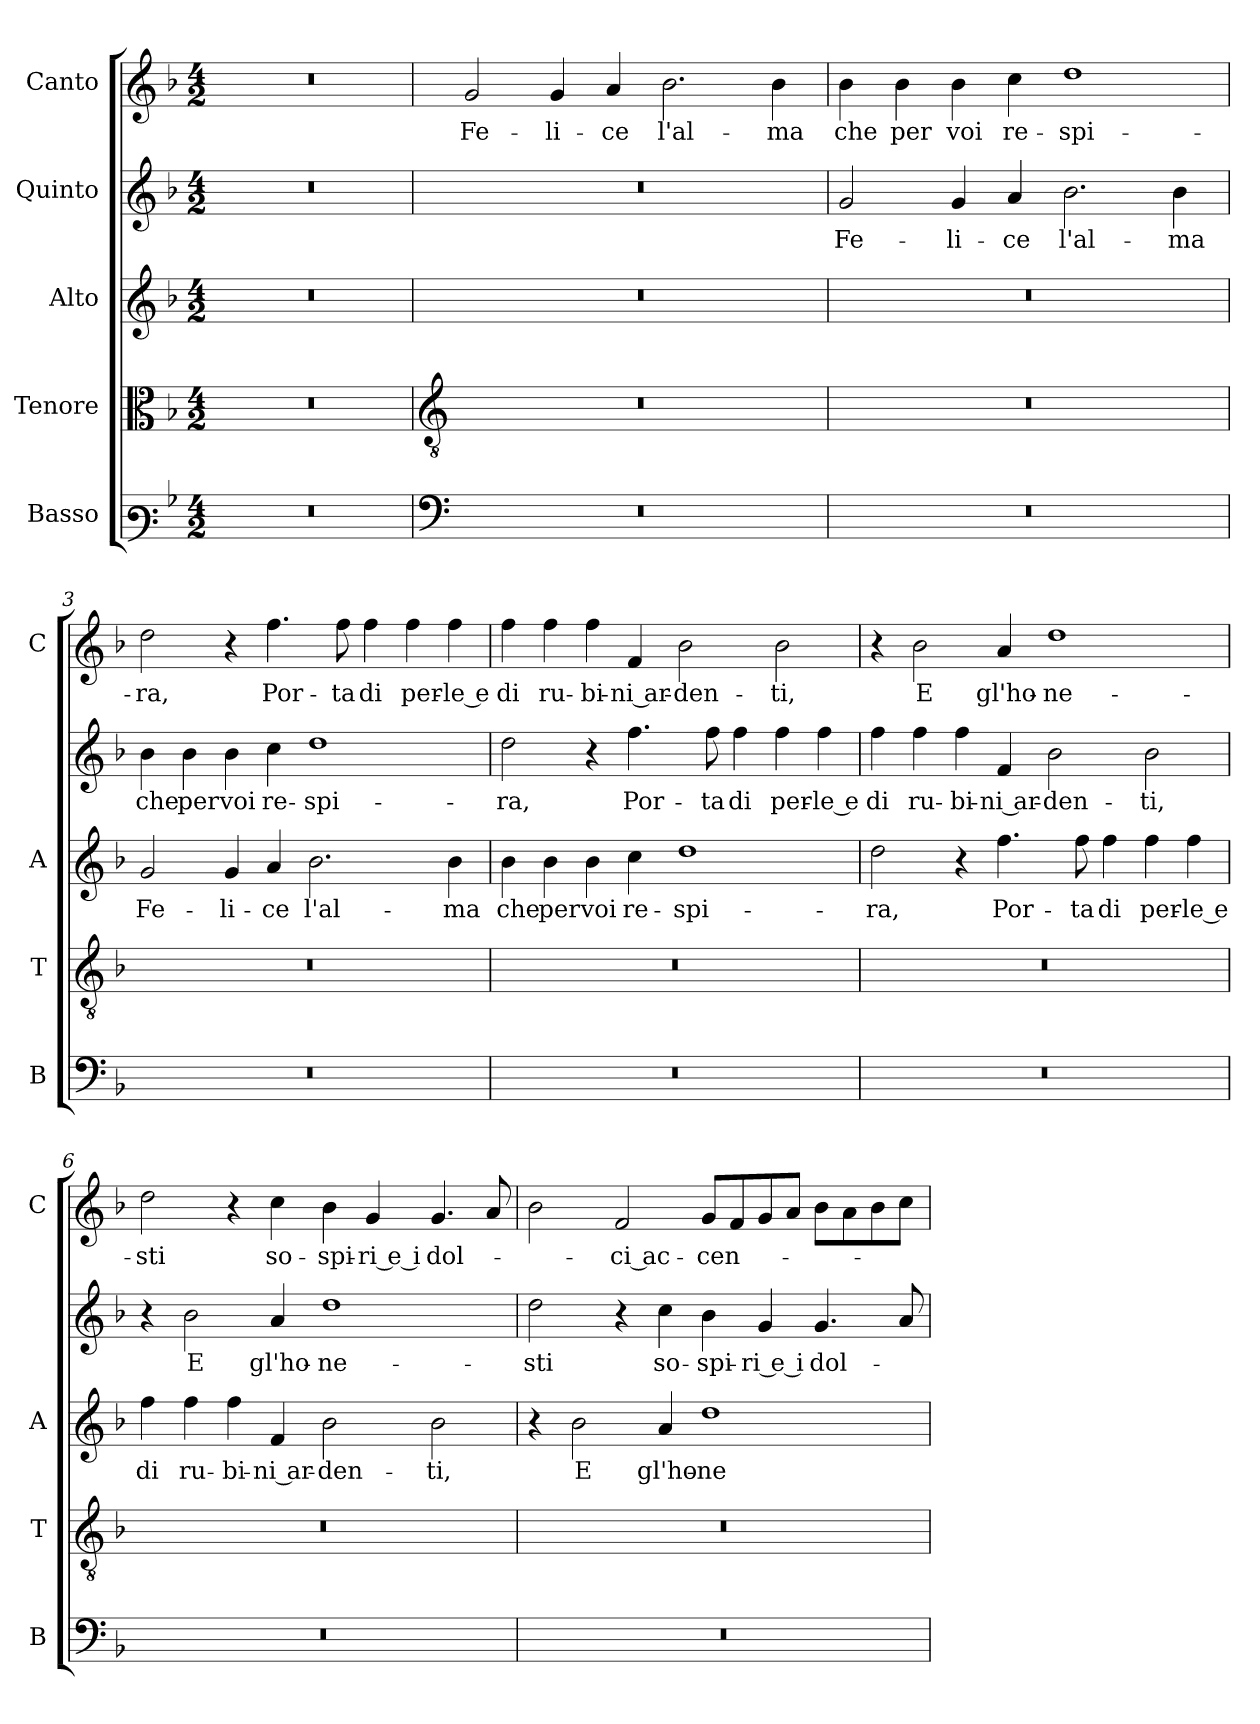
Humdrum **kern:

**kern	**kern	**kern	**text	**kern	**text	**kern	**text
*part5	*part4	*part3	*part3	*part2	*part2	*part1	*part1
*staff5	*staff4	*staff3	*staff3	*staff2	*staff2	*staff1	*staff1
*I"Basso	*I"Tenore	*I"Alto	*	*I"Quinto	*	*I"Canto	*
*I'B	*I'T	*I'A	*	*	*	*I'C	*
*clefF3	*clefC3	*clefG2	*	*clefG2	*	*clefG2	*
*k[b-]	*k[b-]	*k[b-]	*	*k[b-]	*	*k[b-]	*
*F:	*F:	*F:	*	*F:	*	*F:	*
*M4/2	*M4/2	*M4/2	*	*M4/2	*	*M4/2	*
=	=	=	=	=	=	=	=
0r	0r	0r	.	0r	.	0r	.
=1	=1	=1	=1	=1	=1	=1	=1
*clefF4	*clefGv2	*	*	*	*	*	*
!	!	!	!	!	!	!	!LO:LY:b
0r	0r	0r	.	0r	.	2g/	Fe-
!	!	!	!	!	!	!	!LO:LY:b
.	.	.	.	.	.	4g/	-li-
!	!	!	!	!	!	!	!LO:LY:b
.	.	.	.	.	.	4a/	-ce
!	!	!	!	!	!	!	!LO:LY:b
.	.	.	.	.	.	2.b-\	l'al-
!	!	!	!	!	!	!	!LO:LY:b
.	.	.	.	.	.	4b-\	-ma
=2	=2	=2	=2	=2	=2	=2	=2
!	!	!	!	!	!LO:LY:b	!	!LO:LY:b
0r	0r	0r	.	2g/	Fe-	4b-\	che
!	!	!	!	!	!	!	!LO:LY:b
.	.	.	.	.	.	4b-\	per
!	!	!	!	!	!LO:LY:b	!	!LO:LY:b
.	.	.	.	4g/	-li-	4b-\	voi
!	!	!	!	!	!LO:LY:b	!	!LO:LY:b
.	.	.	.	4a/	-ce	4cc\	re-
!	!	!	!	!	!LO:LY:b	!	!LO:LY:b
.	.	.	.	2.b-\	l'al-	1dd	-spi-
!	!	!	!	!	!LO:LY:b	!	!
.	.	.	.	4b-\	-ma	.	.
=3	=3	=3	=3	=3	=3	=3	=3
!	!	!	!LO:LY:b	!	!LO:LY:b	!	!LO:LY:b
0r	0r	2g/	Fe-	4b-\	che	2dd\	-ra,
!	!	!	!	!	!LO:LY:b	!	!
.	.	.	.	4b-\	per	.	.
!	!	!	!LO:LY:b	!	!LO:LY:b	!	!
.	.	4g/	-li-	4b-\	voi	4r	.
!	!	!	!LO:LY:b	!	!LO:LY:b	!	!LO:LY:b
.	.	4a/	-ce	4cc\	re-	4.ff\	Por-
!	!	!	!LO:LY:b	!	!LO:LY:b	!	!
.	.	2.b-\	l'al-	1dd	-spi-	.	.
!	!	!	!	!	!	!	!LO:LY:b
.	.	.	.	.	.	8ff\	-ta
!	!	!	!	!	!	!	!LO:LY:b
.	.	.	.	.	.	4ff\	di
!	!	!	!	!	!	!	!LO:LY:b
.	.	.	.	.	.	4ff\	per-
!	!	!	!LO:LY:b	!	!	!	!LO:LY:b
.	.	4b-\	-ma	.	.	4ff\	-le e
!!LO:LB:g=z
=4	=4	=4	=4	=4	=4	=4	=4
!	!	!	!LO:LY:b	!	!LO:LY:b	!	!LO:LY:b
0r	0r	4b-\	che	2dd\	-ra,	4ff\	di
!	!	!	!LO:LY:b	!	!	!	!LO:LY:b
.	.	4b-\	per	.	.	4ff\	ru-
!	!	!	!LO:LY:b	!	!	!	!LO:LY:b
.	.	4b-\	voi	4r	.	4ff\	-bi-
!	!	!	!LO:LY:b	!	!LO:LY:b	!	!LO:LY:b
.	.	4cc\	re-	4.ff\	Por-	4f/	-ni ar-
!	!	!	!LO:LY:b	!	!	!	!LO:LY:b
.	.	1dd	-spi-	.	.	2b-\	-den-
!	!	!	!	!	!LO:LY:b	!	!
.	.	.	.	8ff\	-ta	.	.
!	!	!	!	!	!LO:LY:b	!	!
.	.	.	.	4ff\	di	.	.
!	!	!	!	!	!LO:LY:b	!	!LO:LY:b
.	.	.	.	4ff\	per-	2b-\	-ti,
!	!	!	!	!	!LO:LY:b	!	!
.	.	.	.	4ff\	-le e	.	.
=5	=5	=5	=5	=5	=5	=5	=5
!	!	!	!LO:LY:b	!	!LO:LY:b	!	!
0r	0r	2dd\	-ra,	4ff\	di	4r	.
!	!	!	!	!	!LO:LY:b	!	!LO:LY:b
.	.	.	.	4ff\	ru-	2b-\	E
!	!	!	!	!	!LO:LY:b	!	!
.	.	4r	.	4ff\	-bi-	.	.
!	!	!	!LO:LY:b	!	!LO:LY:b	!	!LO:LY:b
.	.	4.ff\	Por-	4f/	-ni ar-	4a/	gl'ho-
!	!	!	!	!	!LO:LY:b	!	!LO:LY:b
.	.	.	.	2b-\	-den-	1dd	-ne-
!	!	!	!LO:LY:b	!	!	!	!
.	.	8ff\	-ta	.	.	.	.
!	!	!	!LO:LY:b	!	!	!	!
.	.	4ff\	di	.	.	.	.
!	!	!	!LO:LY:b	!	!LO:LY:b	!	!
.	.	4ff\	per-	2b-\	-ti,	.	.
!	!	!	!LO:LY:b	!	!	!	!
.	.	4ff\	-le e	.	.	.	.
=6	=6	=6	=6	=6	=6	=6	=6
!	!	!	!LO:LY:b	!	!	!	!LO:LY:b
0r	0r	4ff\	di	4r	.	2dd\	-sti
!	!	!	!LO:LY:b	!	!LO:LY:b	!	!
.	.	4ff\	ru-	2b-\	E	.	.
!	!	!	!LO:LY:b	!	!	!	!
.	.	4ff\	-bi-	.	.	4r	.
!	!	!	!LO:LY:b	!	!LO:LY:b	!	!LO:LY:b
.	.	4f/	-ni ar-	4a/	gl'ho-	4cc\	so-
!	!	!	!LO:LY:b	!	!LO:LY:b	!	!LO:LY:b
.	.	2b-\	-den-	1dd	-ne-	4b-\	-spi-
!	!	!	!	!	!	!	!LO:LY:b
.	.	.	.	.	.	4g/	-ri e i
!	!	!	!LO:LY:b	!	!	!	!LO:LY:b
.	.	2b-\	-ti,	.	.	4.g/	dol-
.	.	.	.	.	.	8a/	.
!!LO:LB:g=z
=7	=7	=7	=7	=7	=7	=7	=7
!	!	!	!	!	!LO:LY:b	!	!
0r	0r	4r	.	2dd\	-sti	2b-\	.
!	!	!	!LO:LY:b	!	!	!	!
.	.	2b-\	E	.	.	.	.
!	!	!	!	!	!	!	!LO:LY:b
.	.	.	.	4r	.	2f/	-ci ac-
!	!	!	!LO:LY:b	!	!LO:LY:b	!	!
.	.	4a/	gl'ho-	4cc\	so-	.	.
!	!	!	!LO:LY:b	!	!LO:LY:b	!	!LO:LY:b
.	.	1dd	-ne-	4b-\	-spi-	8g/L	-cen-
.	.	.	.	.	.	8f/	.
!	!	!	!	!	!LO:LY:b	!	!
.	.	.	.	4g/	-ri e i	8g/	.
.	.	.	.	.	.	8a/J	.
!	!	!	!	!	!LO:LY:b	!	!
.	.	.	.	4.g/	dol-	8b-\L	.
.	.	.	.	.	.	8a\	.
.	.	.	.	.	.	8b-\	.
.	.	.	.	8a/	.	8cc\J	.
=	=	=	=	=	=	=	=
*-	*-	*-	*-	*-	*-	*-	*-
